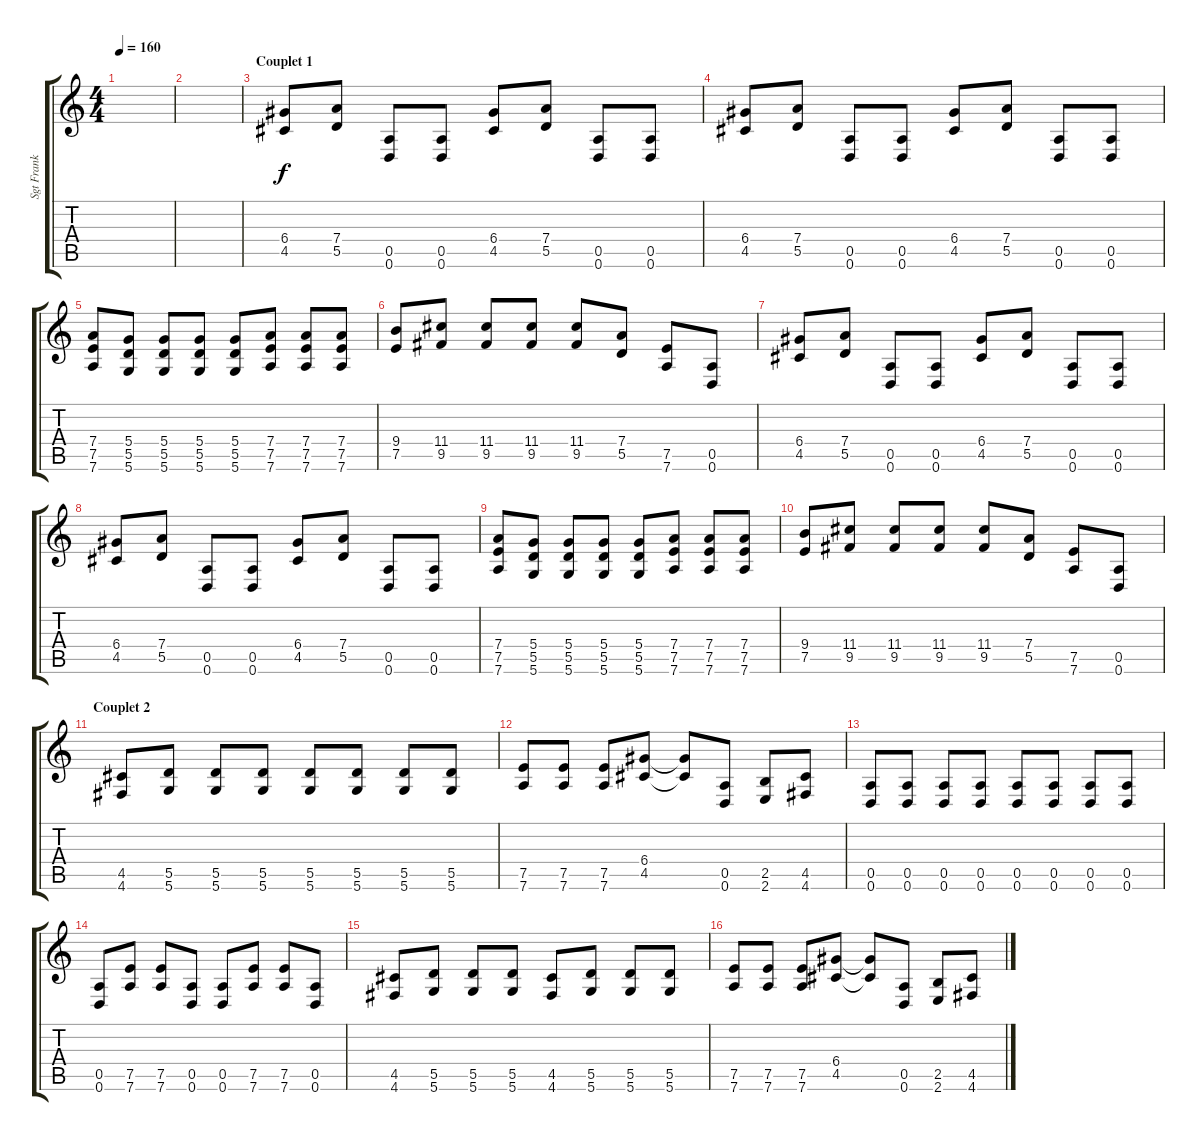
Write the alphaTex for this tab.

\track ("Sgt Frank" "Sgt Frank") {instrument distortionguitar}
\staff {score tabs}
\tuning (E4 B3 G3 D3 A2 D2) {hide}
\ts (4 4)
\tempo 160
\clef g2
\ks c
|
|
\section ("" "Couplet 1")
(6.4 4.5).8{balance 16} (7.4 5.5).8 (0.5 0.6).8 (0.5 0.6).8 (6.4 4.5).8 (7.4 5.5).8 (0.5 0.6).8 (0.5 0.6).8 |
(6.4 4.5).8 (7.4 5.5).8 (0.5 0.6).8 (0.5 0.6).8 (6.4 4.5).8 (7.4 5.5).8 (0.5 0.6).8 (0.5 0.6).8 |
(7.4 7.5 7.6).8 (5.4 5.5 5.6).8 (5.4 5.5 5.6).8 (5.4 5.5 5.6).8 (5.4 5.5 5.6).8 (7.4 7.5 7.6).8 (7.4 7.5 7.6).8 (7.4 7.5 7.6).8 |
(9.4 7.5).8 (11.4 9.5).8 (11.4 9.5).8 (11.4 9.5).8 (11.4 9.5).8 (7.4 5.5).8 (7.5 7.6).8 (0.5 0.6).8 |
(6.4 4.5).8 (7.4 5.5).8 (0.5 0.6).8 (0.5 0.6).8 (6.4 4.5).8 (7.4 5.5).8 (0.5 0.6).8 (0.5 0.6).8 |
(6.4 4.5).8 (7.4 5.5).8 (0.5 0.6).8 (0.5 0.6).8 (6.4 4.5).8 (7.4 5.5).8 (0.5 0.6).8 (0.5 0.6).8 |
(7.4 7.5 7.6).8 (5.4 5.5 5.6).8 (5.4 5.5 5.6).8 (5.4 5.5 5.6).8 (5.4 5.5 5.6).8 (7.4 7.5 7.6).8 (7.4 7.5 7.6).8 (7.4 7.5 7.6).8 |
(9.4 7.5).8 (11.4 9.5).8 (11.4 9.5).8 (11.4 9.5).8 (11.4 9.5).8 (7.4 5.5).8 (7.5 7.6).8 (0.5 0.6).8 |
\section ("" "Couplet 2")
(4.5 4.6).8 (5.5 5.6).8 (5.5 5.6).8 (5.5 5.6).8 (5.5 5.6).8 (5.5 5.6).8 (5.5 5.6).8 (5.5 5.6).8 |
(7.5 7.6).8 (7.5 7.6).8 (7.5 7.6).8 (6.4 4.5).8 (6.4{t} 4.5{t}).8 (0.5 0.6).8 (2.5 2.6).8 (4.5 4.6).8 |
(0.5 0.6).8 (0.5 0.6).8 (0.5 0.6).8 (0.5 0.6).8 (0.5 0.6).8 (0.5 0.6).8 (0.5 0.6).8 (0.5 0.6).8 |
(0.5 0.6).8 (7.5 7.6).8 (7.5 7.6).8 (0.5 0.6).8 (0.5 0.6).8 (7.5 7.6).8 (7.5 7.6).8 (0.5 0.6).8 |
(4.5 4.6).8 (5.5 5.6).8 (5.5 5.6).8 (5.5 5.6).8 (4.5 4.6).8 (5.5 5.6).8 (5.5 5.6).8 (5.5 5.6).8 |
(7.5 7.6).8 (7.5 7.6).8 (7.5 7.6).8 (6.4 4.5).8 (6.4{t} 4.5{t}).8 (0.5 0.6).8 (2.5 2.6).8 (4.5 4.6).8
